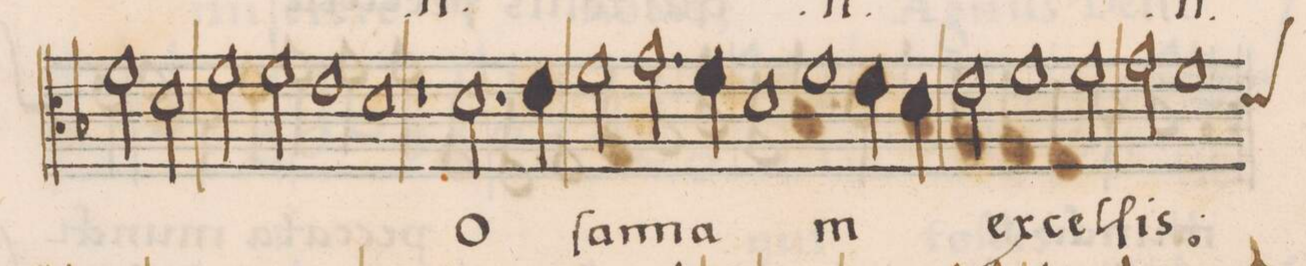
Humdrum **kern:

**kern	**text
*I"CANTVS	*
*clefC3	*
*k[b-]	*
*met(C|)	*
*M2/1	*
2f\	-ſan-
2d\	-na
=70-	=70-
2f\	in
2f\	ex-
1e\	-cel-
=71-	=71-
1d\	-ſis
*	*Xij
1r	.
=72-	=72-
2.d\	O-
4e\	.
2f\	-ſan-
2.g\	.
=73-	=73-
4f\	-na
1d\	.
1f\	in
=74-	=74-
4e\	.
4d\	.
2e\	.
1f\	ex-
=75-	=75-
2f\	-cel-
2g\	-ſis;
*custos:d	*
1f\	.
=76-	=76-
*-	*-
